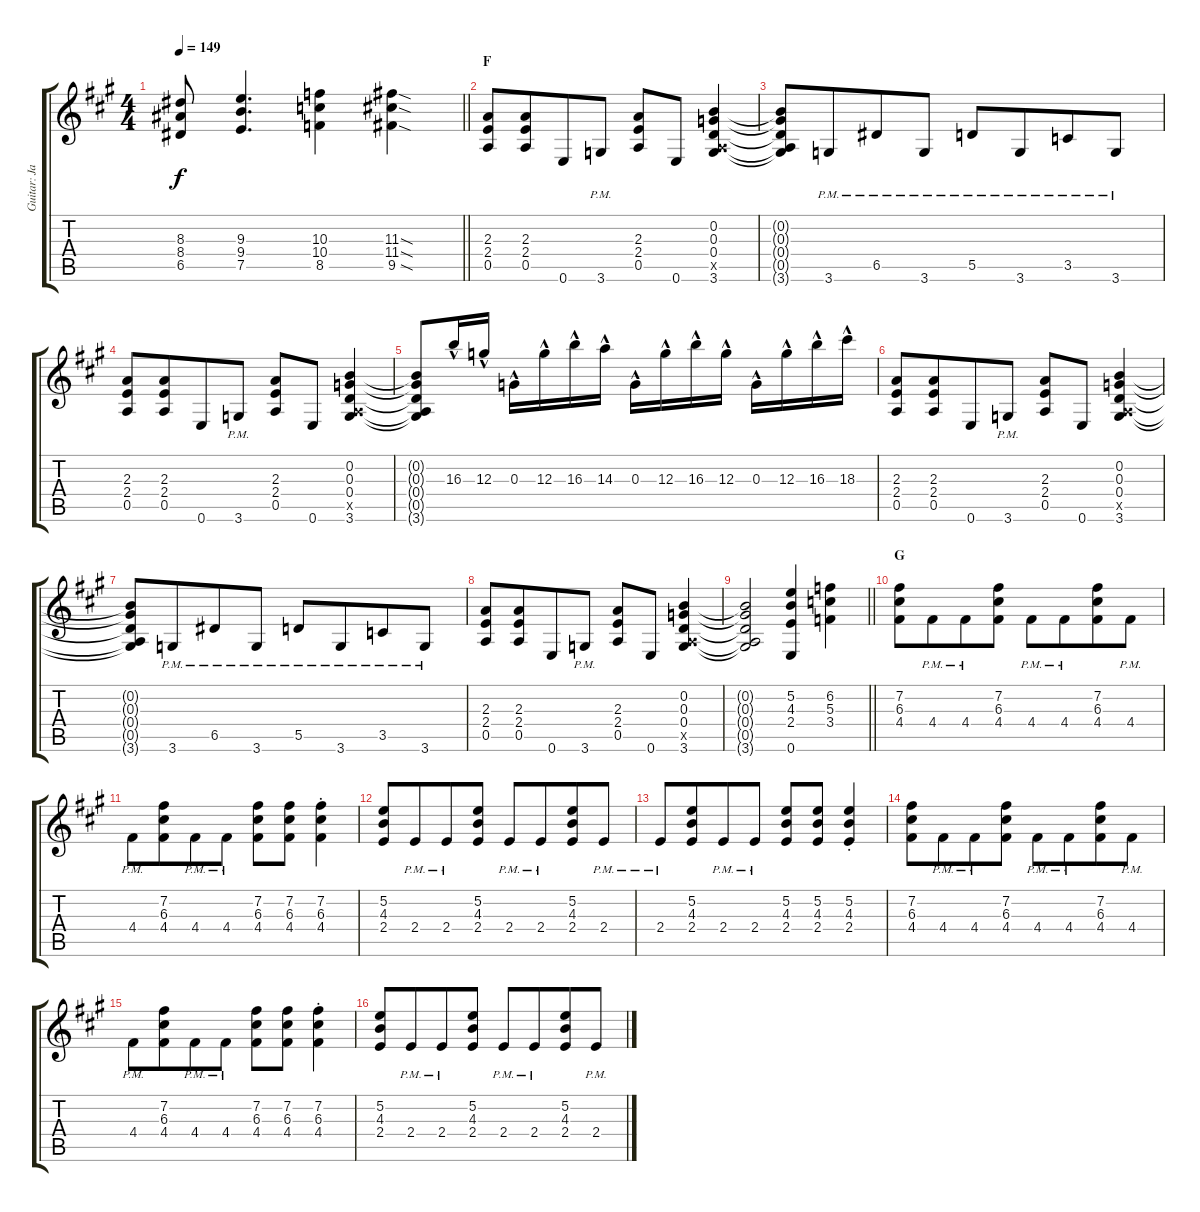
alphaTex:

\track ("Guitar: Jake" "Guitar: Ja") {instrument distortionguitar}
\staff {score tabs}
\tuning (E4 B3 G3 D3 A2 E2) {hide}
\ts (4 4)
\tempo 149
\clef g2
\barLineRight lightlight
\ks a
(8.3{t} 8.4{t} 6.5{t}).8{dy f} (9.3 9.4 7.5).4{d} (10.3 10.4 8.5).4 (11.3{sod} 11.4{sod} 9.5{sod}).4 |
\section ("" "F")
(2.3 2.4 0.5).8 (2.3 2.4 0.5).8{beam merge} 0.6.8 3.6{pm}.8 (2.3 2.4 0.5).8 0.6.8 (0.2 0.3 0.4 0.5{x} 3.6).4 |
(0.2{t} 0.3{t} 0.4{t} 0.5{t} 3.6{t}).8 3.6{pm}.8{beam merge} 6.5{pm}.8 3.6{pm}.8 5.5{pm}.8 3.6{pm}.8{beam merge} 3.5{pm}.8 3.6{pm}.8 |
(2.3 2.4 0.5).8 (2.3 2.4 0.5).8{beam merge} 0.6.8 3.6{pm}.8 (2.3 2.4 0.5).8 0.6.8 (0.2 0.3 0.4 0.5{x} 3.6).4 |
(0.2{t} 0.3{t} 0.4{t} 0.5{t} 3.6{t}).8 16.3{hac}.16 12.3{hac}.16 0.3{hac}.16 12.3{hac}.16 16.3{hac}.16 14.3{hac}.16 0.3{hac}.16 12.3{hac}.16 16.3{hac}.16 12.3{hac}.16 0.3{hac}.16 12.3{hac}.16 16.3{hac}.16 18.3{hac}.16 |
(2.3 2.4 0.5).8 (2.3 2.4 0.5).8{beam merge} 0.6.8 3.6{pm}.8 (2.3 2.4 0.5).8 0.6.8 (0.2 0.3 0.4 0.5{x} 3.6).4 |
(0.2{t} 0.3{t} 0.4{t} 0.5{t} 3.6{t}).8 3.6{pm}.8{beam merge} 6.5{pm}.8 3.6{pm}.8 5.5{pm}.8 3.6{pm}.8{beam merge} 3.5{pm}.8 3.6{pm}.8 |
(2.3 2.4 0.5).8 (2.3 2.4 0.5).8{beam merge} 0.6.8 3.6{pm}.8 (2.3 2.4 0.5).8 0.6.8 (0.2 0.3 0.4 0.5{x} 3.6).4 |
\barLineRight lightlight
(0.2{t} 0.3{t} 0.4{t} 0.5{t} 3.6{t}).2 (5.2 4.3 2.4 0.6).4 (6.2 5.3 3.4).4 |
\section ("" "G")
(7.2 6.3 4.4).8 4.4{pm}.8{beam merge} 4.4{pm}.8 (7.2 6.3 4.4).8 4.4{pm}.8 4.4{pm}.8{beam merge} (7.2 6.3 4.4).8 4.4{pm}.8 |
4.4{pm}.8 (7.2 6.3 4.4).8{beam merge} 4.4{pm}.8 4.4{pm}.8 (7.2 6.3 4.4).8 (7.2 6.3 4.4).8 (7.2{st} 6.3{st} 4.4{st}).4 |
(5.2 4.3 2.4).8 2.4{pm}.8{beam merge} 2.4{pm}.8 (5.2 4.3 2.4).8 2.4{pm}.8 2.4{pm}.8{beam merge} (5.2 4.3 2.4).8 2.4{pm}.8 |
2.4{pm}.8 (5.2 4.3 2.4).8{beam merge} 2.4{pm}.8 2.4{pm}.8 (5.2 4.3 2.4).8 (5.2 4.3 2.4).8 (5.2{st} 4.3{st} 2.4{st}).4 |
(7.2 6.3 4.4).8 4.4{pm}.8{beam merge} 4.4{pm}.8 (7.2 6.3 4.4).8 4.4{pm}.8 4.4{pm}.8{beam merge} (7.2 6.3 4.4).8 4.4{pm}.8 |
4.4{pm}.8 (7.2 6.3 4.4).8{beam merge} 4.4{pm}.8 4.4{pm}.8 (7.2 6.3 4.4).8 (7.2 6.3 4.4).8 (7.2{st} 6.3{st} 4.4{st}).4 |
(5.2 4.3 2.4).8 2.4{pm}.8{beam merge} 2.4{pm}.8 (5.2 4.3 2.4).8 2.4{pm}.8 2.4{pm}.8{beam merge} (5.2 4.3 2.4).8 2.4{pm}.8
